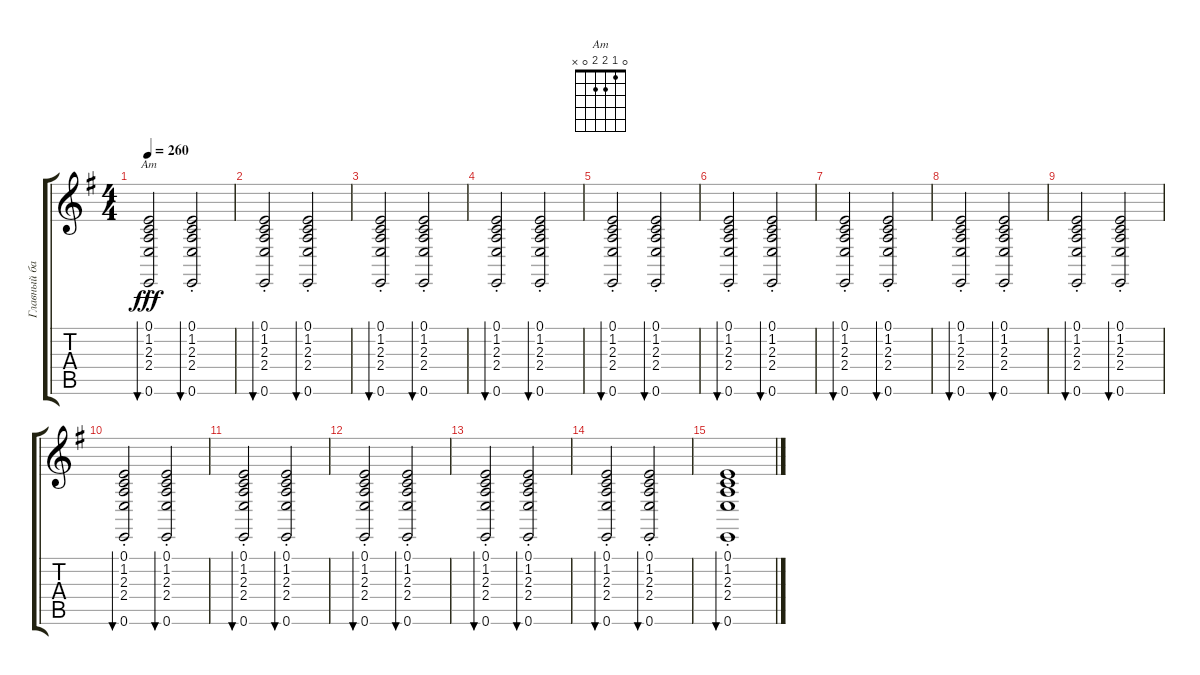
\track ("Главный барабан" "Главный ба") {instrument melodictom}
\staff {score tabs}
\tuning (E4 B3 G3 D3 A2 E2) {hide}
\chord ("Am" 0 1 2 2 0 x)
\ts (4 4)
\tempo 260
\clef g2
\ks g
(0.1{st} 1.2{st} 2.3{st} 2.4{st} 0.6{st}).2{bu 240 ch "Am" dy fff} (0.1{st} 1.2{st} 2.3{st} 2.4{st} 0.6{st}).2{bu 240} |
(0.1{st} 1.2{st} 2.3{st} 2.4{st} 0.6{st}).2{bu 240} (0.1{st} 1.2{st} 2.3{st} 2.4{st} 0.6{st}).2{bu 240} |
(0.1{st} 1.2{st} 2.3{st} 2.4{st} 0.6{st}).2{bu 240} (0.1{st} 1.2{st} 2.3{st} 2.4{st} 0.6{st}).2{bu 240} |
(0.1{st} 1.2{st} 2.3{st} 2.4{st} 0.6{st}).2{bu 240} (0.1{st} 1.2{st} 2.3{st} 2.4{st} 0.6{st}).2{bu 240} |
(0.1{st} 1.2{st} 2.3{st} 2.4{st} 0.6{st}).2{bu 240} (0.1{st} 1.2{st} 2.3{st} 2.4{st} 0.6{st}).2{bu 240} |
(0.1{st} 1.2{st} 2.3{st} 2.4{st} 0.6{st}).2{bu 240} (0.1{st} 1.2{st} 2.3{st} 2.4{st} 0.6{st}).2{bu 240} |
(0.1{st} 1.2{st} 2.3{st} 2.4{st} 0.6{st}).2{bu 240} (0.1{st} 1.2{st} 2.3{st} 2.4{st} 0.6{st}).2{bu 240} |
(0.1{st} 1.2{st} 2.3{st} 2.4{st} 0.6{st}).2{bu 240} (0.1{st} 1.2{st} 2.3{st} 2.4{st} 0.6{st}).2{bu 240} |
(0.1{st} 1.2{st} 2.3{st} 2.4{st} 0.6{st}).2{bu 240} (0.1{st} 1.2{st} 2.3{st} 2.4{st} 0.6{st}).2{bu 240} |
(0.1{st} 1.2{st} 2.3{st} 2.4{st} 0.6{st}).2{bu 240} (0.1{st} 1.2{st} 2.3{st} 2.4{st} 0.6{st}).2{bu 240} |
(0.1{st} 1.2{st} 2.3{st} 2.4{st} 0.6{st}).2{bu 240} (0.1{st} 1.2{st} 2.3{st} 2.4{st} 0.6{st}).2{bu 240} |
(0.1{st} 1.2{st} 2.3{st} 2.4{st} 0.6{st}).2{bu 240} (0.1{st} 1.2{st} 2.3{st} 2.4{st} 0.6{st}).2{bu 240} |
(0.1{st} 1.2{st} 2.3{st} 2.4{st} 0.6{st}).2{bu 240} (0.1{st} 1.2{st} 2.3{st} 2.4{st} 0.6{st}).2{bu 240} |
(0.1{st} 1.2{st} 2.3{st} 2.4{st} 0.6{st}).2{bu 240} (0.1{st} 1.2{st} 2.3{st} 2.4{st} 0.6{st}).2{bu 240} |
(0.1{st} 1.2{st} 2.3{st} 2.4{st} 0.6{st}).1{bu 240}
